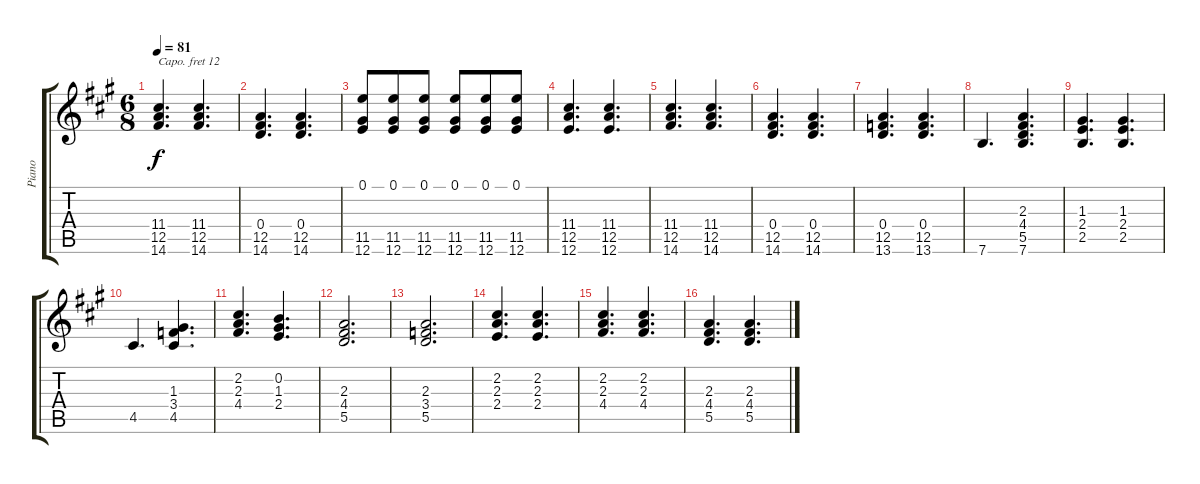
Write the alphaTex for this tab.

\track ("Piano" "Piano") {instrument brightacousticpiano}
\staff {score tabs}
\capo 12
\tuning (E4 B3 G3 D3 A2 E2) {hide}
\ts (6 8)
\tempo 81
\clef g2
\ks a
(11.4 12.5 14.6).4{d dy f} (11.4 12.5 14.6).4{d} |
(0.4 12.5 14.6).4{d} (0.4 12.5 14.6).4{d} |
(0.1 11.5 12.6).8 (0.1 11.5 12.6).8 (0.1 11.5 12.6).8 (0.1 11.5 12.6).8 (0.1 11.5 12.6).8 (0.1 11.5 12.6).8 |
(11.4 12.5 12.6).4{d} (11.4 12.5 12.6).4{d} |
(11.4 12.5 14.6).4{d} (11.4 12.5 14.6).4{d} |
(0.4 12.5 14.6).4{d} (0.4 12.5 14.6).4{d} |
(0.4 12.5 13.6).4{d} (0.4 12.5 13.6).4{d} |
7.6.4{d} (2.3 4.4 5.5 7.6).4{d} |
(1.3 2.4 2.5).4{d} (1.3 2.4 2.5).4{d} |
4.5.4{d} (1.3 3.4 4.5).4{d} |
(2.2 2.3 4.4).4{d} (0.2 1.3 2.4).4{d} |
(2.3 4.4 5.5).2{d} |
(2.3 3.4 5.5).2{d} |
(2.2 2.3 2.4).4{d} (2.2 2.3 2.4).4{d} |
(2.2 2.3 4.4).4{d} (2.2 2.3 4.4).4{d} |
(2.3 4.4 5.5).4{d} (2.3 4.4 5.5).4{d}
